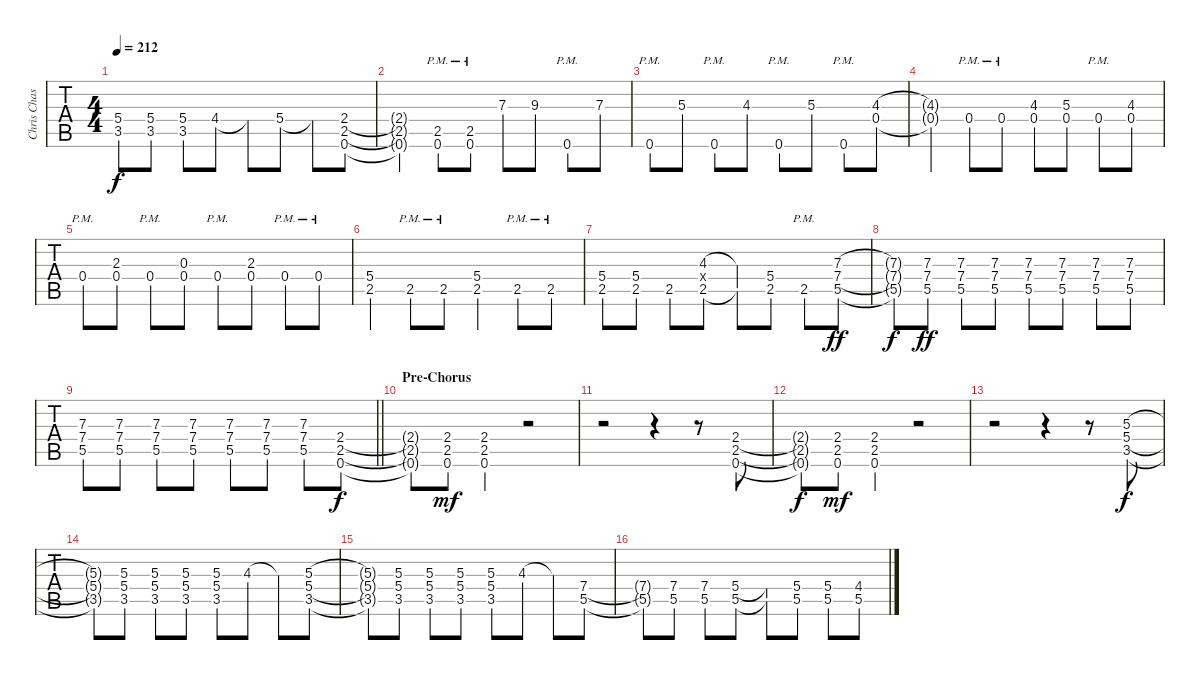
\track ("Chris Chasse - Guitar One" "Chris Chas") {instrument distortionguitar}
\staff {tabs}
\tuning (Eb4 Bb3 Gb3 Db3 Ab2 Eb2) {hide}
\ts (4 4)
\tempo 212
\clef g2
\ks c
(5.4 3.5).8{dy f} (5.4 3.5).8 (5.4 3.5).8 4.4.8 4.4{t}.8 5.4.8 5.4{t}.8 (2.4 2.5 0.6).8 |
(2.4{t} 2.5{t} 0.6{t}).4 (2.5{pm} 0.6{pm}).8 (2.5{pm} 0.6{pm}).8 7.3.8 9.3.8 0.6{pm}.8 7.3.8 |
0.6{pm}.8 5.3.8 0.6{pm}.8 4.3.8 0.6{pm}.8 5.3.8 0.6{pm}.8 (4.3 0.4).8 |
(4.3{t} 0.4{t}).4 0.4{pm}.8 0.4{pm}.8 (4.3 0.4).8 (5.3 0.4).8 0.4{pm}.8 (4.3 0.4).8 |
0.4{pm}.8 (2.3 0.4).8 0.4{pm}.8 (0.3 0.4).8 0.4{pm}.8 (2.3 0.4).8 0.4{pm}.8 0.4{pm}.8 |
(5.4 2.5).4 2.5{pm}.8 2.5{pm}.8 (5.4 2.5).4 2.5{pm}.8 2.5{pm}.8 |
(5.4 2.5).8 (5.4 2.5).8 2.5.8 (4.3 2.4{x} 2.5).8 (4.3{t} 2.5{t}).8 (5.4 2.5).8 2.5{pm}.8 (7.3 7.4 5.5).8{dy ff} |
(7.3{t} 7.4{t} 5.5{t}).8{dy f} (7.3 7.4 5.5).8{dy ff} (7.3 7.4 5.5).8 (7.3 7.4 5.5).8 (7.3 7.4 5.5).8 (7.3 7.4 5.5).8 (7.3 7.4 5.5).8 (7.3 7.4 5.5).8 |
\barLineRight lightlight
(7.3 7.4 5.5).8 (7.3 7.4 5.5).8 (7.3 7.4 5.5).8 (7.3 7.4 5.5).8 (7.3 7.4 5.5).8 (7.3 7.4 5.5).8 (7.3 7.4 5.5).8 (2.4 2.5 0.6).8{dy f} |
\section ("" "Pre-Chorus")
(2.4{t} 2.5{t} 0.6{t}).8 (2.4 2.5 0.6).8{dy mf} (2.4 2.5 0.6).4 r.2 |
r.2 r.4 r.8 (2.4 2.5 0.6).8 |
(2.4{t} 2.5{t} 0.6{t}).8{dy f} (2.4 2.5 0.6).8{dy mf} (2.4 2.5 0.6).4 r.2 |
r.2 r.4 r.8 (5.3 5.4 3.5).8{dy f} |
(5.3{t} 5.4{t} 3.5{t}).8 (5.3 5.4 3.5).8 (5.3 5.4 3.5).8 (5.3 5.4 3.5).8 (5.3 5.4 3.5).8 4.3.8 4.3{t}.8 (5.3 5.4 3.5).8 |
(5.3{t} 5.4{t} 3.5{t}).8 (5.3 5.4 3.5).8 (5.3 5.4 3.5).8 (5.3 5.4 3.5).8 (5.3 5.4 3.5).8 4.3.8 4.3{t}.8 (7.4 5.5).8 |
(7.4{t} 5.5{t}).8 (7.4 5.5).8 (7.4 5.5).8 (5.4 5.5).8 (5.4{t} 5.5{t}).8 (5.4 5.5).8 (5.4 5.5).8 (4.4 5.5).8
